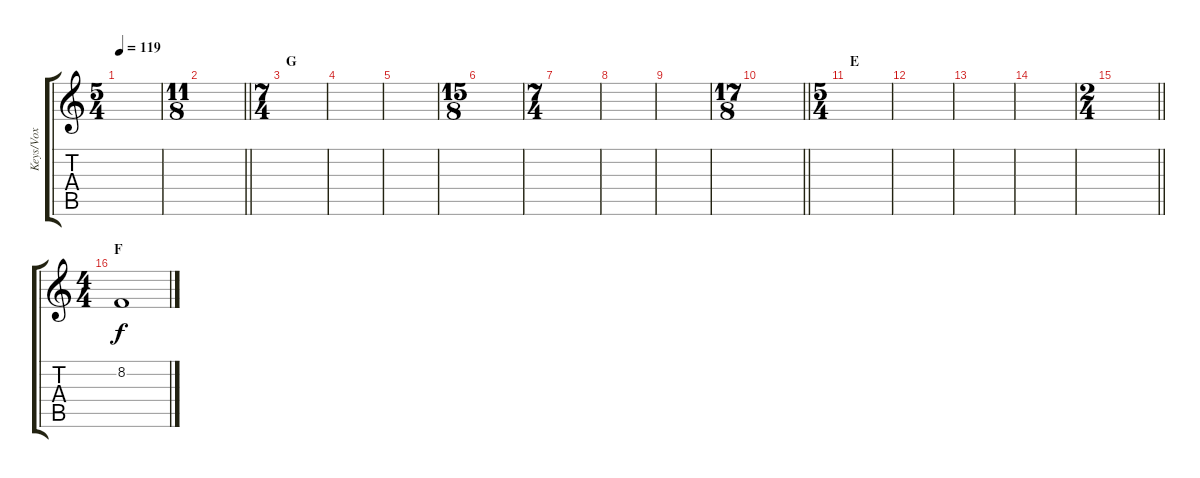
\track ("Keys/Vox" "Keys/Vox") {instrument lead2sawtooth}
\staff {score tabs}
\tuning (D4 A3 F3 C3 G2 C2) {hide}
\ts (5 4)
\tempo 119
\clef g2
\ks c
|
\ts (11 8)
\barLineRight lightlight
|
\ts (7 4)
\section ("" "G")
|
|
|
\ts (15 8)
|
\ts (7 4)
|
|
|
\ts (17 8)
\barLineRight lightlight
|
\ts (5 4)
\section ("" "E")
|
|
|
|
\ts (2 4)
\barLineRight lightlight
|
\ts (4 4)
\section ("" "F")
8.2.1
